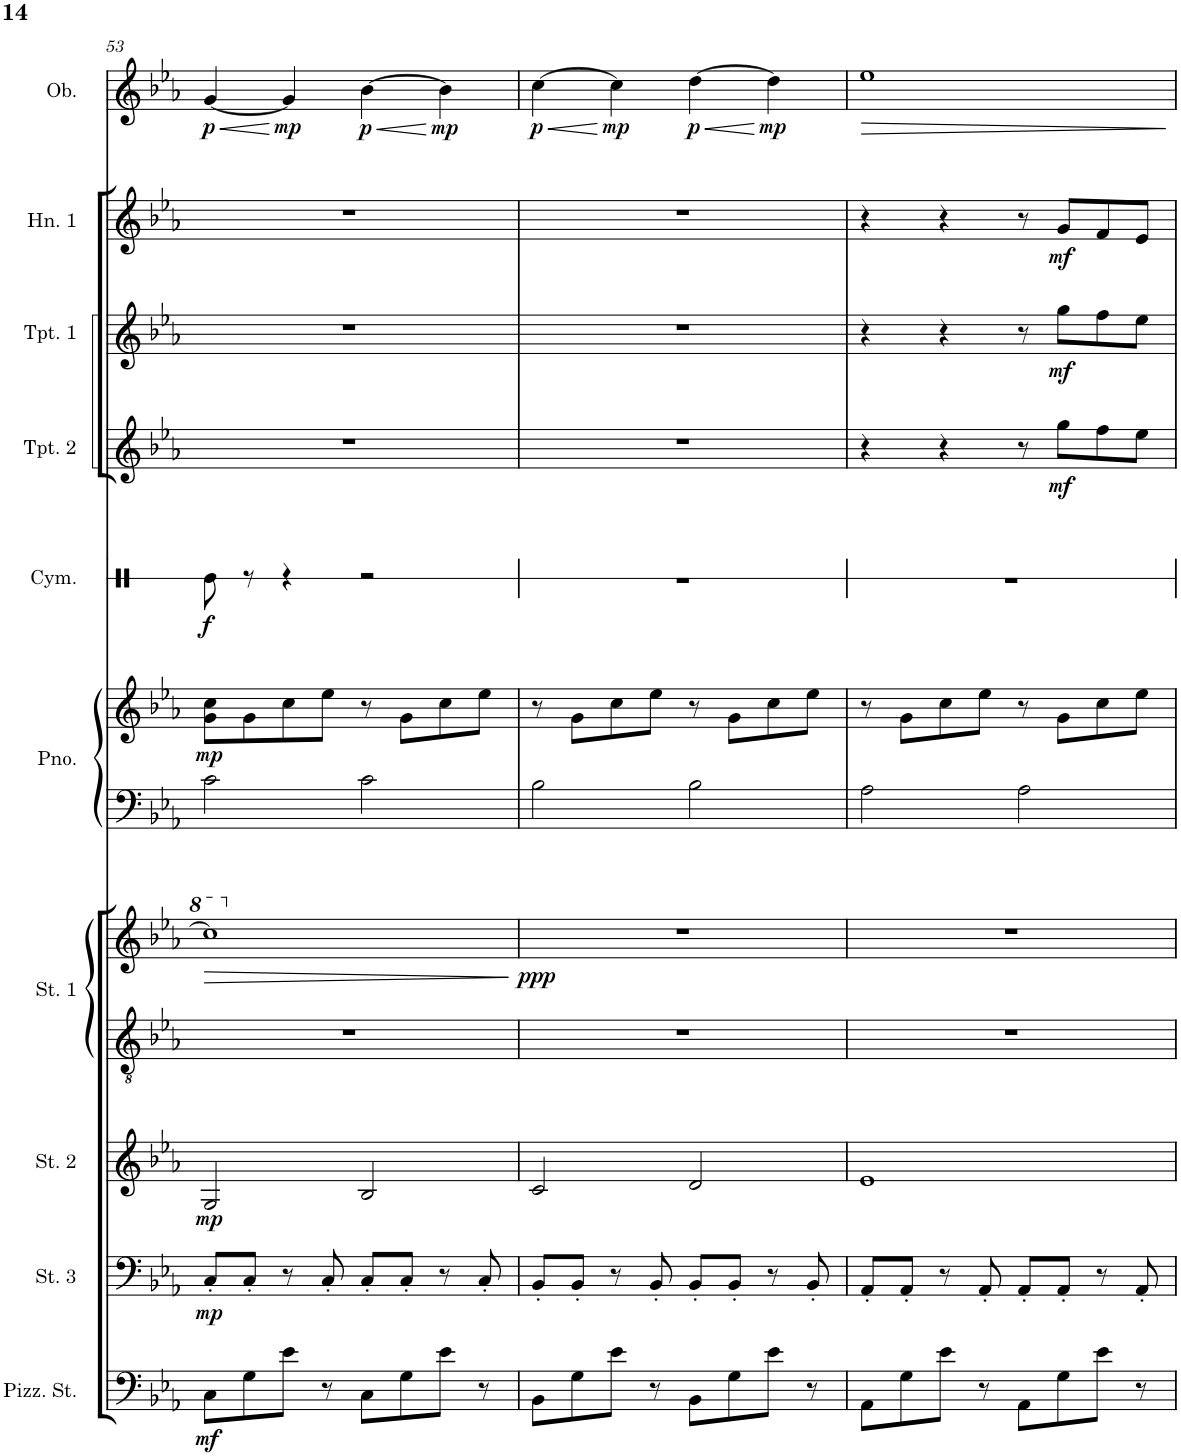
**kern	**dynam	**kern	**dynam	**kern	**dynam	**kern	**dynam	**kern	**kern	**dynam	**kern	**dynam	**kern	**dynam	**kern	**dynam	**kern	**dynam	**kern
*part10	*part10	*part9	*part9	*part8	*part8	*part7	*part7	*part6	*part6	*part6	*part5	*part5	*part4	*part4	*part3	*part3	*part2	*part2	*part1
*staff11	*staff11	*staff10	*staff10	*staff9	*staff9	*staff8	*staff8	*staff7	*staff6	*staff6/7	*staff5	*staff5	*staff4	*staff4	*staff3	*staff3	*staff2	*staff2	*staff1
*I"Pizzicato Strings	*	*I"Strings 3	*	*I"Strings 2	*	*I"Strings 1	*	*I"Grand Piano	*	*	*I"Trumpet 2	*	*I"Trumpet 1	*	*I"Horn 1	*	*I"Oboe	*	*I"Beep
*I'Pizz. St.	*	*I'St. 3	*	*I'St. 2	*	*I'St. 1	*	*I'Pno.	*	*	*I'Tpt. 2	*	*I'Tpt. 1	*	*I'Hn. 1	*	*I'Ob.	*	*I'Beep
!!LO:PB:g=z
*clefF4	*	*clefF4	*	*clefG2	*	*clefG2	*	*clefF4	*clefG2	*	*clefG2	*	*clefG2	*	*clefG2	*	*clefG2	*	*clefG2
*	*	*	*	*	*	*	*	*	*	*	*Trd1c2	*	*Trd1c2	*	*Trd4c7	*	*	*	*Trd1c2
*k[b-e-a-]	*	*k[b-e-a-]	*	*k[b-e-a-]	*	*k[b-e-a-]	*	*k[b-e-a-]	*k[b-e-a-]	*	*k[b-e-a-]	*	*k[b-e-a-]	*	*k[b-e-a-]	*	*k[b-e-a-]	*	*k[b-e-a-]
*M4/4	*	*M4/4	*	*M4/4	*	*M4/4	*	*M4/4	*M4/4	*	*M4/4	*	*M4/4	*	*M4/4	*	*M4/4	*	*M4/4
=53	=53	=53	=53	=53	=53	=53	=53	=53	=53	=53	=53	=53	=53	=53	=53	=53	=53	=53	=53
!	!LO:DY:b	!	!LO:DY:b	!	!LO:DY:b	!	!LO:HP:b	!	!	!LO:DY:b	!	!	!	!	!	!	!	!LO:HP:b	!
!	!	!	!	!	!	!	!	!	!	!	!	!	!	!	!	!	!	!LO:DY:n=1:b	!
8C\L	mf	8C'/L	mp	2G/	mp	1ccc]	>	2c\	8g\ 8cc\L	mp	1r	.	1r	.	1r	.	[4g/	< p	1r
8G\	.	8C'/J	.	.	.	.	.	.	8g\	.	.	.	.	.	.	.	.	.	.
!	!	!	!	!	!	!	!	!	!	!	!	!	!	!	!	!	!	!LO:DY:n=2:b	!
8e-\J	.	8r	.	.	.	.	.	.	8cc\	.	.	.	.	.	.	.	4g/]	[ mp	.
8r	.	8C'/	.	.	.	.	.	.	8ee-\J	.	.	.	.	.	.	.	.	.	.
!	!	!	!	!	!	!	!	!	!	!	!	!	!	!	!	!	!	!LO:HP:b	!
!	!	!	!	!	!	!	!	!	!	!	!	!	!	!	!	!	!	!LO:DY:n=3:b	!
8C\L	.	8C'/L	.	2B-/	.	.	.	2c\	8r	.	.	.	.	.	.	.	[4b-\	< p	.
8G\	.	8C'/J	.	.	.	.	.	.	8g\L	.	.	.	.	.	.	.	.	.	.
!	!	!	!	!	!	!	!	!	!	!	!	!	!	!	!	!	!	!LO:DY:n=4:b	!
8e-\J	.	8r	.	.	.	.	.	.	8cc\	.	.	.	.	.	.	.	4b-\]	[ mp	.
8r	.	8C'/	.	.	.	.	.	.	8ee-\J	.	.	.	.	.	.	.	.	.	.
.	.	.	.	.	.	.	]	.	.	.	.	.	.	.	.	.	.	.	.
=54	=54	=54	=54	=54	=54	=54	=54	=54	=54	=54	=54	=54	=54	=54	=54	=54	=54	=54	=54
!	!	!	!	!	!	!	!LO:DY:b	!	!	!	!	!	!	!	!	!	!	!LO:HP:b	!
!	!	!	!	!	!	!	!	!	!	!	!	!	!	!	!	!	!	!LO:DY:n=1:b	!
8BB-\L	.	8BB-'/L	.	2c/	.	1r	ppp	2B-\	8r	.	1r	.	1r	.	1r	.	[4cc\	< p	1r
8G\	.	8BB-'/J	.	.	.	.	.	.	8g\L	.	.	.	.	.	.	.	.	.	.
!	!	!	!	!	!	!	!	!	!	!	!	!	!	!	!	!	!	!LO:DY:n=2:b	!
8e-\J	.	8r	.	.	.	.	.	.	8cc\	.	.	.	.	.	.	.	4cc\]	[ mp	.
8r	.	8BB-'/	.	.	.	.	.	.	8ee-\J	.	.	.	.	.	.	.	.	.	.
!	!	!	!	!	!	!	!	!	!	!	!	!	!	!	!	!	!	!LO:HP:b	!
!	!	!	!	!	!	!	!	!	!	!	!	!	!	!	!	!	!	!LO:DY:n=3:b	!
8BB-\L	.	8BB-'/L	.	2d/	.	.	.	2B-\	8r	.	.	.	.	.	.	.	[4dd\	< p	.
8G\	.	8BB-'/J	.	.	.	.	.	.	8g\L	.	.	.	.	.	.	.	.	.	.
!	!	!	!	!	!	!	!	!	!	!	!	!	!	!	!	!	!	!LO:DY:n=4:b	!
8e-\J	.	8r	.	.	.	.	.	.	8cc\	.	.	.	.	.	.	.	4dd\]	[ mp	.
8r	.	8BB-'/	.	.	.	.	.	.	8ee-\J	.	.	.	.	.	.	.	.	.	.
=55	=55	=55	=55	=55	=55	=55	=55	=55	=55	=55	=55	=55	=55	=55	=55	=55	=55	=55	=55
!	!	!	!	!	!	!	!	!	!	!	!	!	!	!	!	!	!	!LO:HP:b	!
8AA-\L	.	8AA-'/L	.	1e-	.	1r	.	2A-\	8r	.	4r	.	4r	.	4r	.	1ee-	>	1r
8G\	.	8AA-'/J	.	.	.	.	.	.	8g\L	.	.	.	.	.	.	.	.	.	.
8e-\J	.	8r	.	.	.	.	.	.	8cc\	.	4r	.	4r	.	4r	.	.	.	.
8r	.	8AA-'/	.	.	.	.	.	.	8ee-\J	.	.	.	.	.	.	.	.	.	.
8AA-\L	.	8AA-'/L	.	.	.	.	.	2A-\	8r	.	8r	.	8r	.	8r	.	.	.	.
!	!	!	!	!	!	!	!	!	!	!	!	!LO:DY:b	!	!LO:DY:b	!	!LO:DY:b	!	!	!
8G\	.	8AA-'/J	.	.	.	.	.	.	8g\L	.	8gg\L	mf	8gg\L	mf	8g/L	mf	.	.	.
8e-\J	.	8r	.	.	.	.	.	.	8cc\	.	8ff\	.	8ff\	.	8f/	.	.	.	.
8r	.	8AA-'/	.	.	.	.	.	.	8ee-\J	.	8ee-\J	.	8ee-\J	.	8e-/J	.	.	.	.
.	.	.	.	.	.	.	.	.	.	.	.	.	.	.	.	.	.	]	.
=	=	=	=	=	=	=	=	=	=	=	=	=	=	=	=	=	=	=	=
*-	*-	*-	*-	*-	*-	*-	*-	*-	*-	*-	*-	*-	*-	*-	*-	*-	*-	*-	*-
